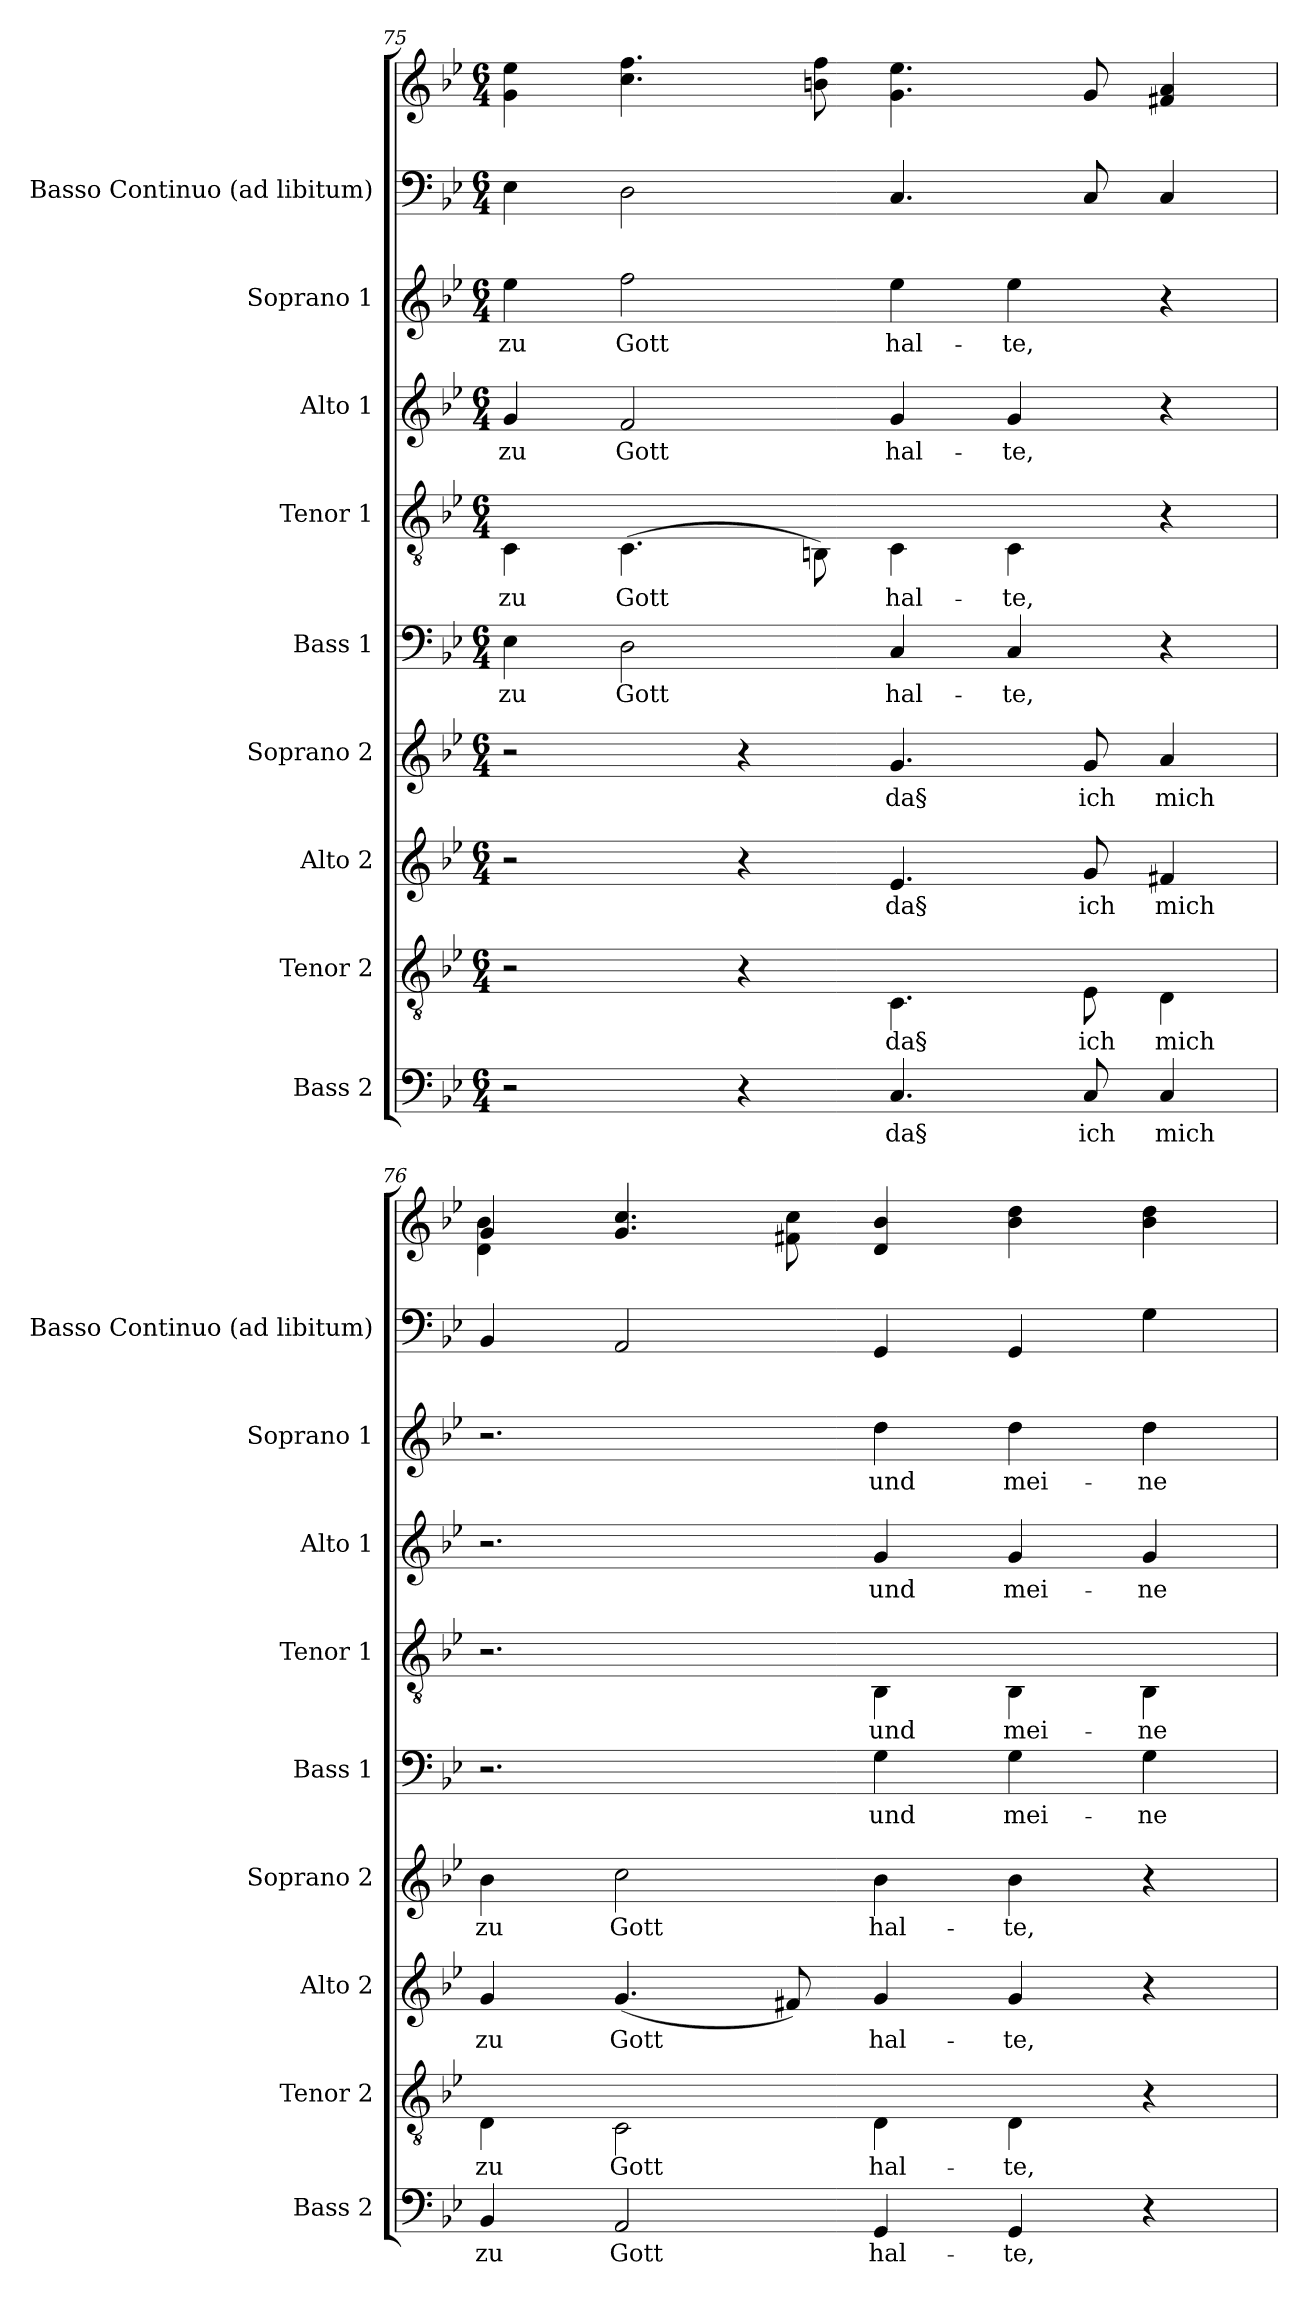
**kern	**text	**kern	**text	**kern	**text	**kern	**text	**kern	**text	**kern	**text	**kern	**text	**kern	**text	**kern	**kern
*part9	*part9	*part8	*part8	*part7	*part7	*part6	*part6	*part5	*part5	*part4	*part4	*part3	*part3	*part2	*part2	*part1	*part1
*staff10	*staff10	*staff9	*staff9	*staff8	*staff8	*staff7	*staff7	*staff6	*staff6	*staff5	*staff5	*staff4	*staff4	*staff3	*staff3	*staff2	*staff1
*I"Bass 2	*	*I"Tenor 2	*	*I"Alto 2	*	*I"Soprano 2	*	*I"Bass 1	*	*I"Tenor 1	*	*I"Alto 1	*	*I"Soprano 1	*	*I"Basso Continuo    (ad libitum)	*
*I'Bass 2	*	*I'Tenor 2	*	*I'Alto 2	*	*I'Soprano 2	*	*I'Bass 1	*	*I'Tenor 1	*	*I'Alto 1	*	*I'Soprano 1	*	*I'Basso Continuo    (ad libitum)	*
*clefF4	*	*clefGv2	*	*clefG2	*	*clefG2	*	*clefF4	*	*clefGv2	*	*clefG2	*	*clefG2	*	*clefF4	*clefG2
*k[b-e-]	*	*k[b-e-]	*	*k[b-e-]	*	*k[b-e-]	*	*k[b-e-]	*	*k[b-e-]	*	*k[b-e-]	*	*k[b-e-]	*	*k[b-e-]	*k[b-e-]
*B-:	*	*B-:	*	*B-:	*	*B-:	*	*B-:	*	*B-:	*	*B-:	*	*B-:	*	*B-:	*B-:
*M6/4	*	*M6/4	*	*M6/4	*	*M6/4	*	*M6/4	*	*M6/4	*	*M6/4	*	*M6/4	*	*M6/4	*M6/4
=75	=75	=75	=75	=75	=75	=75	=75	=75	=75	=75	=75	=75	=75	=75	=75	=75	=75
!	!	!	!	!	!	!	!	!	!LO:LY:b:color=#000000	!	!	!	!	!	!	!	!
!	!	!	!	!	!	!	!	!	!	!	!LO:LY:b:color=#000000	!	!	!	!	!	!
!	!	!	!	!	!	!	!	!	!	!	!	!	!LO:LY:b:color=#000000	!	!	!	!
!	!	!	!	!	!	!	!	!	!	!	!	!	!	!	!LO:LY:b:color=#000000	!	!
2r	.	2r	.	2r	.	2r	.	4E-i\	zu	4Ci\	zu	4gi/	zu	4ee-i\	zu	4E-i\	4gi\ 4ee-i
!	!	!	!	!	!	!	!	!	!LO:LY:b:color=#000000	!	!	!	!	!	!	!	!
!	!	!	!	!	!	!	!	!	!	!	!LO:LY:b:color=#000000	!	!	!	!	!	!
!	!	!	!	!	!	!	!	!	!	!	!	!	!LO:LY:b:color=#000000	!	!	!	!
!	!	!	!	!	!	!	!	!	!	!	!	!	!	!	!LO:LY:b:color=#000000	!	!
.	.	.	.	.	.	.	.	2Di\	Gott	(4.Ci\	Gott	2fi/	Gott	2ffi\	Gott	2Di\	4.cci\ 4.ffi
4r	.	4r	.	4r	.	4r	.	.	.	.	.	.	.	.	.	.	.
.	.	.	.	.	.	.	.	.	.	8BBni\)	.	.	.	.	.	.	8bni\ 8ffi
!	!LO:LY:b:color=#000000	!	!	!	!	!	!	!	!	!	!	!	!	!	!	!	!
!	!	!	!LO:LY:b:color=#000000	!	!	!	!	!	!	!	!	!	!	!	!	!	!
!	!	!	!	!	!LO:LY:b:color=#000000	!	!	!	!	!	!	!	!	!	!	!	!
!	!	!	!	!	!	!	!LO:LY:b:color=#000000	!	!	!	!	!	!	!	!	!	!
!	!	!	!	!	!	!	!	!	!LO:LY:b:color=#000000	!	!	!	!	!	!	!	!
!	!	!	!	!	!	!	!	!	!	!	!LO:LY:b:color=#000000	!	!	!	!	!	!
!	!	!	!	!	!	!	!	!	!	!	!	!	!LO:LY:b:color=#000000	!	!	!	!
!	!	!	!	!	!	!	!	!	!	!	!	!	!	!	!LO:LY:b:color=#000000	!	!
4.Ci/	da§	4.Ci\	da§	4.e-i/	da§	4.gi/	da§	4Ci/	hal-	4Ci\	hal-	4gi/	hal-	4ee-i\	hal-	4.Ci/	4.gi\ 4.ee-i
!	!	!	!	!	!	!	!	!	!LO:LY:b:color=#000000	!	!	!	!	!	!	!	!
!	!	!	!	!	!	!	!	!	!	!	!LO:LY:b:color=#000000	!	!	!	!	!	!
!	!	!	!	!	!	!	!	!	!	!	!	!	!LO:LY:b:color=#000000	!	!	!	!
!	!	!	!	!	!	!	!	!	!	!	!	!	!	!	!LO:LY:b:color=#000000	!	!
.	.	.	.	.	.	.	.	4Ci/	-te,	4Ci\	-te,	4gi/	-te,	4ee-i\	-te,	.	.
!	!LO:LY:b:color=#000000	!	!	!	!	!	!	!	!	!	!	!	!	!	!	!	!
!	!	!	!LO:LY:b:color=#000000	!	!	!	!	!	!	!	!	!	!	!	!	!	!
!	!	!	!	!	!LO:LY:b:color=#000000	!	!	!	!	!	!	!	!	!	!	!	!
!	!	!	!	!	!	!	!LO:LY:b:color=#000000	!	!	!	!	!	!	!	!	!	!
8Ci/	ich	8E-i\	ich	8gi/	ich	8gi/	ich	.	.	.	.	.	.	.	.	8Ci/	8gi/
!	!LO:LY:b:color=#000000	!	!	!	!	!	!	!	!	!	!	!	!	!	!	!	!
!	!	!	!LO:LY:b:color=#000000	!	!	!	!	!	!	!	!	!	!	!	!	!	!
!	!	!	!	!	!LO:LY:b:color=#000000	!	!	!	!	!	!	!	!	!	!	!	!
!	!	!	!	!	!	!	!LO:LY:b:color=#000000	!	!	!	!	!	!	!	!	!	!
4Ci/	mich	4Di\	mich	4f#Xi/	mich	4ai/	mich	4r	.	4r	.	4r	.	4r	.	4Ci/	4f#Xi/ 4ai
!!LO:PB:g=z
=76	=76	=76	=76	=76	=76	=76	=76	=76	=76	=76	=76	=76	=76	=76	=76	=76	=76
!	!LO:LY:b:color=#000000	!	!	!	!	!	!	!	!	!	!	!	!	!	!	!	!
!	!	!	!LO:LY:b:color=#000000	!	!	!	!	!	!	!	!	!	!	!	!	!	!
!	!	!	!	!	!LO:LY:b:color=#000000	!	!	!	!	!	!	!	!	!	!	!	!
!	!	!	!	!	!	!	!LO:LY:b:color=#000000	!	!	!	!	!	!	!	!	!	!
*	*	*	*	*	*	*	*	*	*	*	*	*	*	*	*	*	*^
4BB-i/	zu	4Di\	zu	4gi/	zu	4b-i\	zu	2.r	.	2.r	.	2.r	.	2.r	.	4BB-i/	4gi/	4di\ 4b-i
!	!LO:LY:b:color=#000000	!	!	!	!	!	!	!	!	!	!	!	!	!	!	!	!	!
!	!	!	!LO:LY:b:color=#000000	!	!	!	!	!	!	!	!	!	!	!	!	!	!	!
!	!	!	!	!	!LO:LY:b:color=#000000	!	!	!	!	!	!	!	!	!	!	!	!	!
!	!	!	!	!	!	!	!LO:LY:b:color=#000000	!	!	!	!	!	!	!	!	!	!	!
2AAi/	Gott	2Ci\	Gott	(4.gi/	Gott	2cci\	Gott	.	.	.	.	.	.	.	.	2AAi/	1ryy	4.gi/ 4.cci
.	.	.	.	8f#Xi/)	.	.	.	.	.	.	.	.	.	.	.	.	.	8f#Xi\ 8cci
!	!LO:LY:b:color=#000000	!	!	!	!	!	!	!	!	!	!	!	!	!	!	!	!	!
!	!	!	!LO:LY:b:color=#000000	!	!	!	!	!	!	!	!	!	!	!	!	!	!	!
!	!	!	!	!	!LO:LY:b:color=#000000	!	!	!	!	!	!	!	!	!	!	!	!	!
!	!	!	!	!	!	!	!LO:LY:b:color=#000000	!	!	!	!	!	!	!	!	!	!	!
!	!	!	!	!	!	!	!	!	!LO:LY:b:color=#000000	!	!	!	!	!	!	!	!	!
!	!	!	!	!	!	!	!	!	!	!	!LO:LY:b:color=#000000	!	!	!	!	!	!	!
!	!	!	!	!	!	!	!	!	!	!	!	!	!LO:LY:b:color=#000000	!	!	!	!	!
!	!	!	!	!	!	!	!	!	!	!	!	!	!	!	!LO:LY:b:color=#000000	!	!	!
4GGi/	hal-	4Di\	hal-	4gi/	hal-	4b-i\	hal-	4Gi\	und	4BB-i\	und	4gi/	und	4ddi\	und	4GGi/	.	4di/ 4b-i
!	!LO:LY:b:color=#000000	!	!	!	!	!	!	!	!	!	!	!	!	!	!	!	!	!
!	!	!	!LO:LY:b:color=#000000	!	!	!	!	!	!	!	!	!	!	!	!	!	!	!
!	!	!	!	!	!LO:LY:b:color=#000000	!	!	!	!	!	!	!	!	!	!	!	!	!
!	!	!	!	!	!	!	!LO:LY:b:color=#000000	!	!	!	!	!	!	!	!	!	!	!
!	!	!	!	!	!	!	!	!	!LO:LY:b:color=#000000	!	!	!	!	!	!	!	!	!
!	!	!	!	!	!	!	!	!	!	!	!LO:LY:b:color=#000000	!	!	!	!	!	!	!
!	!	!	!	!	!	!	!	!	!	!	!	!	!LO:LY:b:color=#000000	!	!	!	!	!
!	!	!	!	!	!	!	!	!	!	!	!	!	!	!	!LO:LY:b:color=#000000	!	!	!
4GGi/	-te,	4Di\	-te,	4gi/	-te,	4b-i\	-te,	4Gi\	mei-	4BB-i\	mei-	4gi/	mei-	4ddi\	mei-	4GGi/	.	4b-i\ 4ddi
!	!	!	!	!	!	!	!	!	!LO:LY:b:color=#000000	!	!	!	!	!	!	!	!	!
!	!	!	!	!	!	!	!	!	!	!	!LO:LY:b:color=#000000	!	!	!	!	!	!	!
!	!	!	!	!	!	!	!	!	!	!	!	!	!LO:LY:b:color=#000000	!	!	!	!	!
!	!	!	!	!	!	!	!	!	!	!	!	!	!	!	!LO:LY:b:color=#000000	!	!	!
4r	.	4r	.	4r	.	4r	.	4Gi\	-ne	4BB-i\	-ne	4gi/	-ne	4ddi\	-ne	4Gi\	4ryy	4b-i\ 4ddi
*	*	*	*	*	*	*	*	*	*	*	*	*	*	*	*	*	*v	*v
=	=	=	=	=	=	=	=	=	=	=	=	=	=	=	=	=	=
*-	*-	*-	*-	*-	*-	*-	*-	*-	*-	*-	*-	*-	*-	*-	*-	*-	*-
